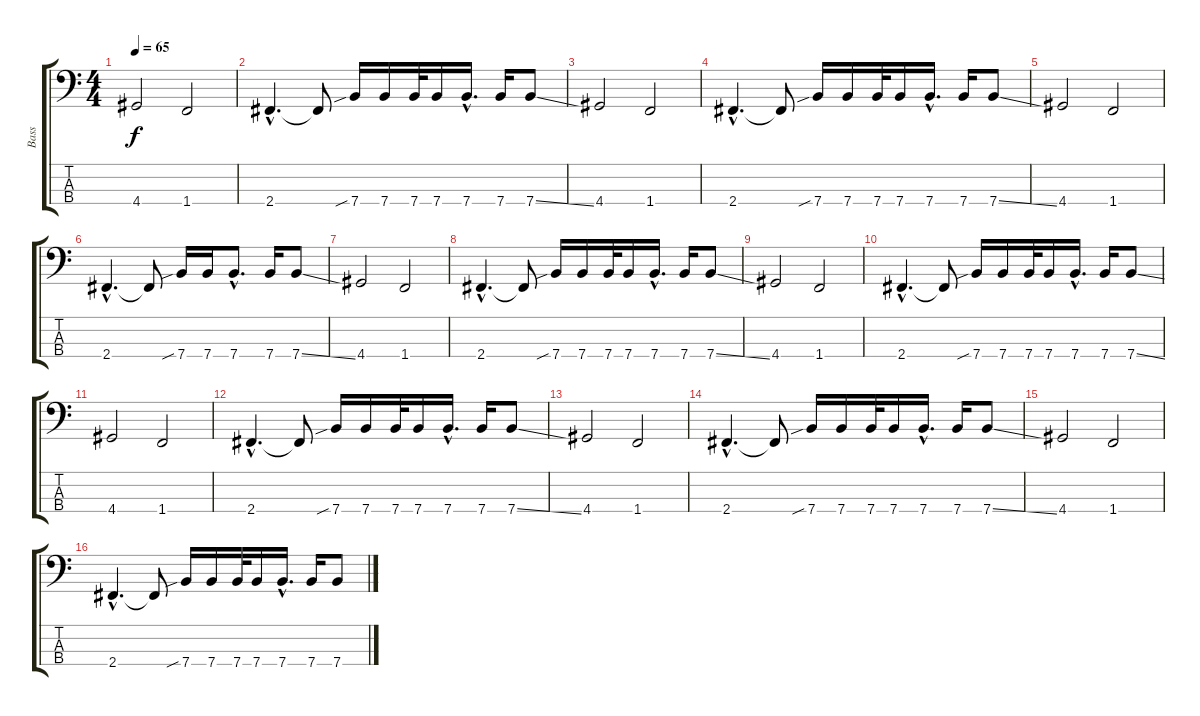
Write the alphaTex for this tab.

\track ("Bass" "Bass") {instrument fretlessbass}
\staff {score tabs}
\tuning (G2 D2 A1 E1) {hide}
\ts (4 4)
\tempo 65
\clef f4
\ks c
4.4.2{dy f} 1.4.2 |
2.4{hac}.4{d} 2.4{t}.8 7.4{sib}.16 7.4.16 7.4.32 7.4.16 7.4{hac}.16{d} 7.4.16 7.4{ss}.8 |
4.4.2 1.4.2 |
2.4{hac}.4{d} 2.4{t}.8 7.4{sib}.16 7.4.16 7.4.32 7.4.16 7.4{hac}.16{d} 7.4.16 7.4{ss}.8 |
4.4.2 1.4.2 |
2.4{hac}.4{d} 2.4{t}.8 7.4{sib}.16 7.4.16 7.4{hac}.8{d} 7.4.16 7.4{ss}.8 |
4.4.2 1.4.2 |
2.4{hac}.4{d} 2.4{t}.8 7.4{sib}.16 7.4.16 7.4.32 7.4.16 7.4{hac}.16{d} 7.4.16 7.4{ss}.8 |
4.4.2 1.4.2 |
2.4{hac}.4{d} 2.4{t}.8 7.4{sib}.16 7.4.16 7.4.32 7.4.16 7.4{hac}.16{d} 7.4.16 7.4{ss}.8 |
4.4.2 1.4.2 |
2.4{hac}.4{d} 2.4{t}.8 7.4{sib}.16 7.4.16 7.4.32 7.4.16 7.4{hac}.16{d} 7.4.16 7.4{ss}.8 |
\section ("" "")
4.4.2 1.4.2 |
2.4{hac}.4{d} 2.4{t}.8 7.4{sib}.16 7.4.16 7.4.32 7.4.16 7.4{hac}.16{d} 7.4.16 7.4{ss}.8 |
4.4.2 1.4.2 |
2.4{hac}.4{d} 2.4{t}.8 7.4{sib}.16 7.4.16 7.4.32 7.4.16 7.4{hac}.16{d} 7.4.16 7.4{ss}.8
